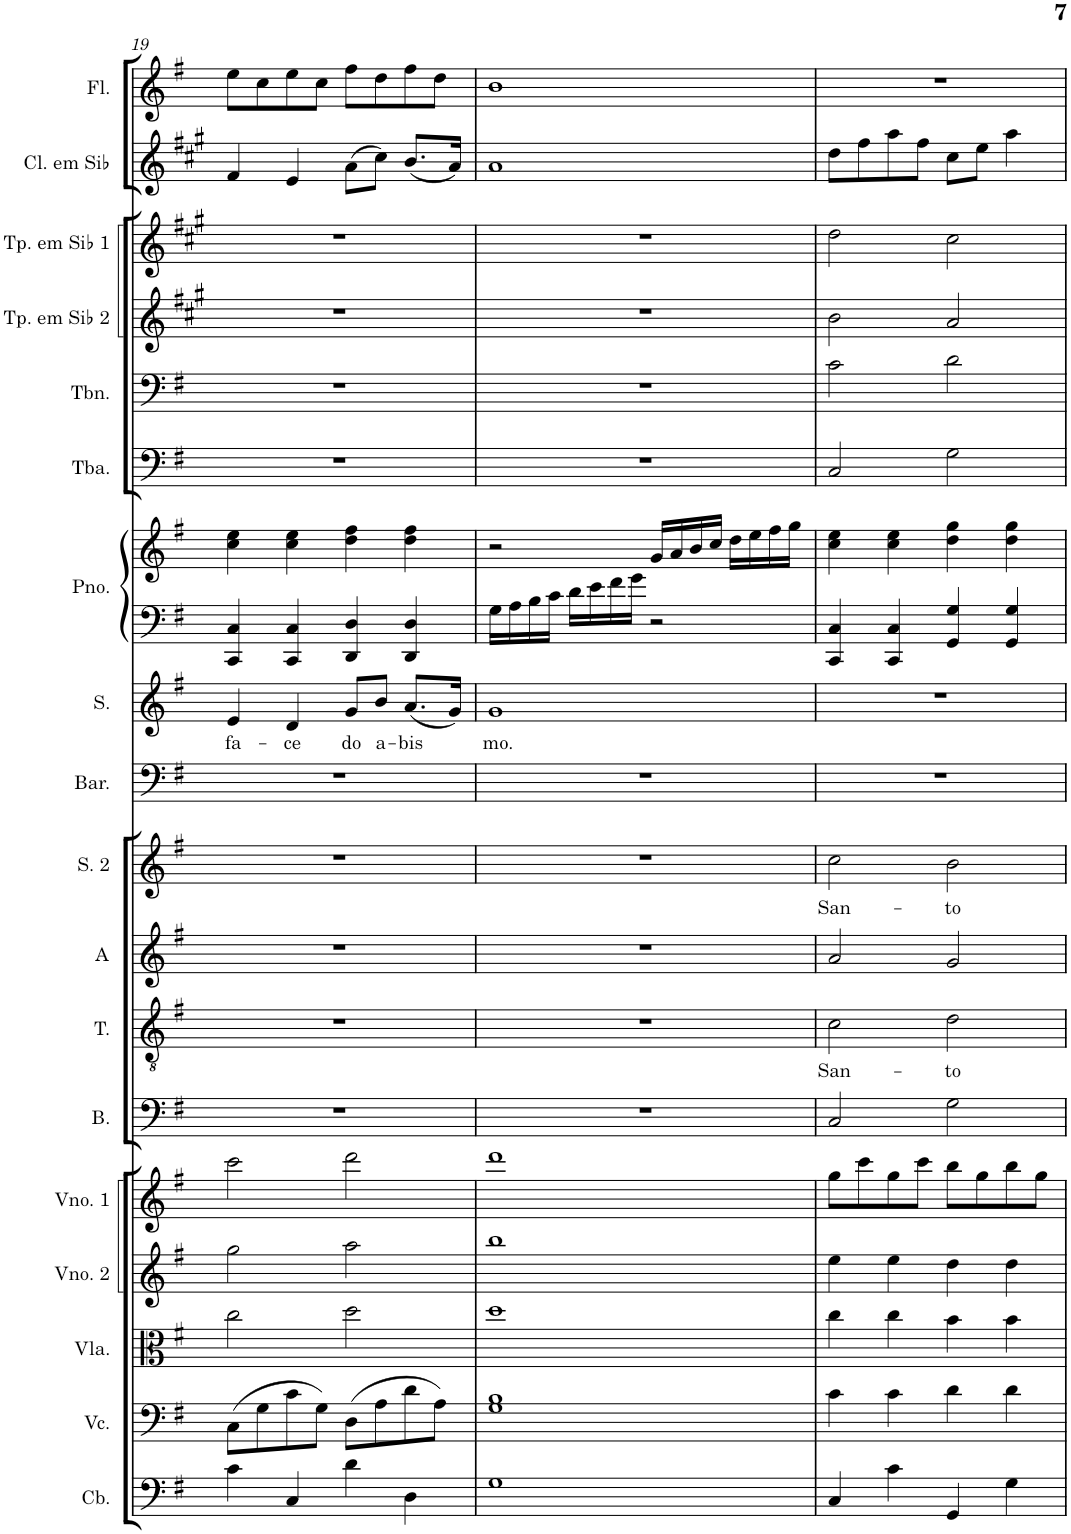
**kern	**kern	**kern	**kern	**kern	**kern	**kern	**text	**kern	**kern	**text	**kern	**kern	**text	**kern	**kern	**kern	**kern	**kern	**kern	**kern	**kern
*part18	*part17	*part16	*part15	*part14	*part13	*part12	*part12	*part11	*part10	*part10	*part9	*part8	*part8	*part7	*part7	*part6	*part5	*part4	*part3	*part2	*part1
*staff19	*staff18	*staff17	*staff16	*staff15	*staff14	*staff13	*staff13	*staff12	*staff11	*staff11	*staff10	*staff9	*staff9	*staff8	*staff7	*staff6	*staff5	*staff4	*staff3	*staff2	*staff1
*I"Contrabaixo	*I"Violoncelo	*I"Viola	*I"Violino 2	*I"Violino 1	*I"Baixo	*I"Tenor	*	*I"Alto	*I"Soprano 2	*	*I"Barítono	*I"Soprano	*	*I"Piano	*	*I"Tuba	*I"Trombone	*I"Trompete em Sib 2	*I"Trompete em Sib 1	*I"Clarinete em Sib	*I"Flauta Transversal
*I'Cb.	*I'Vc.	*I'Vla.	*I'Vno. 2	*I'Vno. 1	*I'B.	*I'T.	*	*I'A	*I'S. 2	*	*I'Bar.	*I'S.	*	*I'Pno.	*	*I'Tba.	*I'Tbn.	*I'Tp. em Sib 2	*I'Tp. em Sib 1	*I'Cl. em Sib	*I'Fl.
!!LO:PB:g=z
*clefF4	*clefF4	*clefC3	*clefG2	*clefG2	*clefF4	*clefGv2	*	*clefG2	*clefG2	*	*clefF4	*clefG2	*	*clefF4	*clefG2	*clefF4	*clefF4	*clefG2	*clefG2	*clefG2	*clefG2
*Trd7c12	*	*	*	*	*	*	*	*	*	*	*	*	*	*	*	*	*	*Trd1c2	*Trd1c2	*Trd1c2	*
*k[f#]	*k[f#]	*k[f#]	*k[f#]	*k[f#]	*k[f#]	*k[f#]	*	*k[f#]	*k[f#]	*	*k[f#]	*k[f#]	*	*k[f#]	*k[f#]	*k[f#]	*k[f#]	*k[f#c#g#]	*k[f#c#g#]	*k[f#c#g#]	*k[f#]
*M4/4	*M4/4	*M4/4	*M4/4	*M4/4	*M4/4	*M4/4	*	*M4/4	*M4/4	*	*M4/4	*M4/4	*	*M4/4	*M4/4	*M4/4	*M4/4	*M4/4	*M4/4	*M4/4	*M4/4
=19	=19	=19	=19	=19	=19	=19	=19	=19	=19	=19	=19	=19	=19	=19	=19	=19	=19	=19	=19	=19	=19
!	!	!	!	!	!	!	!	!	!	!	!	!	!LO:LY:b	!	!	!	!	!	!	!	!
4c\	(8C\L	2cc\	2gg\	2ccc\	1r	1r	.	1r	1r	.	1r	4e/	fa-	4CC/ 4C/	4cc\ 4ee\	1r	1r	1r	1r	4f#/	8ee\L
.	8G\	.	.	.	.	.	.	.	.	.	.	.	.	.	.	.	.	.	.	.	8cc\
!	!	!	!	!	!	!	!	!	!	!	!	!	!LO:LY:b	!	!	!	!	!	!	!	!
4C/	8c\	.	.	.	.	.	.	.	.	.	.	4d/	-ce	4CC/ 4C/	4cc\ 4ee\	.	.	.	.	4e/	8ee\
.	8G\J)	.	.	.	.	.	.	.	.	.	.	.	.	.	.	.	.	.	.	.	8cc\J
!	!	!	!	!	!	!	!	!	!	!	!	!	!LO:LY:b	!	!	!	!	!	!	!	!
4d\	(8D\L	2dd\	2aa\	2ddd\	.	.	.	.	.	.	.	8g/L	do	4DD/ 4D/	4dd\ 4ff#\	.	.	.	.	(8a\L	8ff#\L
!	!	!	!	!	!	!	!	!	!	!	!	!	!LO:LY:b	!	!	!	!	!	!	!	!
.	8A\	.	.	.	.	.	.	.	.	.	.	8b/J	a-	.	.	.	.	.	.	8cc#\J)	8dd\
!	!	!	!	!	!	!	!	!	!	!	!	!	!LO:LY:b	!	!	!	!	!	!	!	!
4D\	8d\	.	.	.	.	.	.	.	.	.	.	(8.a/L	-bis	4DD/ 4D/	4dd\ 4ff#\	.	.	.	.	(8.b/L	8ff#\
.	8A\J)	.	.	.	.	.	.	.	.	.	.	.	.	.	.	.	.	.	.	.	8dd\J
.	.	.	.	.	.	.	.	.	.	.	.	16g/Jk)	.	.	.	.	.	.	.	16a/Jk)	.
=20	=20	=20	=20	=20	=20	=20	=20	=20	=20	=20	=20	=20	=20	=20	=20	=20	=20	=20	=20	=20	=20
!	!	!	!	!	!	!	!	!	!	!	!	!	!LO:LY:b	!	!	!	!	!	!	!	!
1G	1G 1B	1dd	1bb	1ddd	1r	1r	.	1r	1r	.	1r	1g	mo.	16G\LL	2r	1r	1r	1r	1r	1a	1b
.	.	.	.	.	.	.	.	.	.	.	.	.	.	16A\	.	.	.	.	.	.	.
.	.	.	.	.	.	.	.	.	.	.	.	.	.	16B\	.	.	.	.	.	.	.
.	.	.	.	.	.	.	.	.	.	.	.	.	.	16c\JJ	.	.	.	.	.	.	.
.	.	.	.	.	.	.	.	.	.	.	.	.	.	16d\LL	.	.	.	.	.	.	.
.	.	.	.	.	.	.	.	.	.	.	.	.	.	16e\	.	.	.	.	.	.	.
.	.	.	.	.	.	.	.	.	.	.	.	.	.	16f#\	.	.	.	.	.	.	.
.	.	.	.	.	.	.	.	.	.	.	.	.	.	16g\JJ	.	.	.	.	.	.	.
.	.	.	.	.	.	.	.	.	.	.	.	.	.	2r	16g/LL	.	.	.	.	.	.
.	.	.	.	.	.	.	.	.	.	.	.	.	.	.	16a/	.	.	.	.	.	.
.	.	.	.	.	.	.	.	.	.	.	.	.	.	.	16b/	.	.	.	.	.	.
.	.	.	.	.	.	.	.	.	.	.	.	.	.	.	16cc/JJ	.	.	.	.	.	.
.	.	.	.	.	.	.	.	.	.	.	.	.	.	.	16dd\LL	.	.	.	.	.	.
.	.	.	.	.	.	.	.	.	.	.	.	.	.	.	16ee\	.	.	.	.	.	.
.	.	.	.	.	.	.	.	.	.	.	.	.	.	.	16ff#\	.	.	.	.	.	.
.	.	.	.	.	.	.	.	.	.	.	.	.	.	.	16gg\JJ	.	.	.	.	.	.
=21	=21	=21	=21	=21	=21	=21	=21	=21	=21	=21	=21	=21	=21	=21	=21	=21	=21	=21	=21	=21	=21
!	!	!	!	!	!	!	!LO:LY:b	!	!	!LO:LY:b	!	!	!	!	!	!	!	!	!	!	!
4C/	4c\	4cc\	4ee\	8gg\L	2C/	2c\	San-	2a/	2cc\	San-	1r	1r	.	4CC/ 4C/	4cc\ 4ee\	2C/	2c\	2b\	2dd\	8dd\L	1r
.	.	.	.	8ccc\	.	.	.	.	.	.	.	.	.	.	.	.	.	.	.	8ff#\	.
4c\	4c\	4cc\	4ee\	8gg\	.	.	.	.	.	.	.	.	.	4CC/ 4C/	4cc\ 4ee\	.	.	.	.	8aa\	.
.	.	.	.	8ccc\J	.	.	.	.	.	.	.	.	.	.	.	.	.	.	.	8ff#\J	.
!	!	!	!	!	!	!	!LO:LY:b	!	!	!LO:LY:b	!	!	!	!	!	!	!	!	!	!	!
4GG/	4d\	4b\	4dd\	8bb\L	2G\	2d\	-to	2g/	2b\	-to	.	.	.	4GG/ 4G/	4dd\ 4gg\	2G\	2d\	2a/	2cc#\	8cc#\L	.
.	.	.	.	8gg\	.	.	.	.	.	.	.	.	.	.	.	.	.	.	.	8ee\J	.
4G\	4d\	4b\	4dd\	8bb\	.	.	.	.	.	.	.	.	.	4GG/ 4G/	4dd\ 4gg\	.	.	.	.	4aa\	.
.	.	.	.	8gg\J	.	.	.	.	.	.	.	.	.	.	.	.	.	.	.	.	.
=	=	=	=	=	=	=	=	=	=	=	=	=	=	=	=	=	=	=	=	=	=
*-	*-	*-	*-	*-	*-	*-	*-	*-	*-	*-	*-	*-	*-	*-	*-	*-	*-	*-	*-	*-	*-
